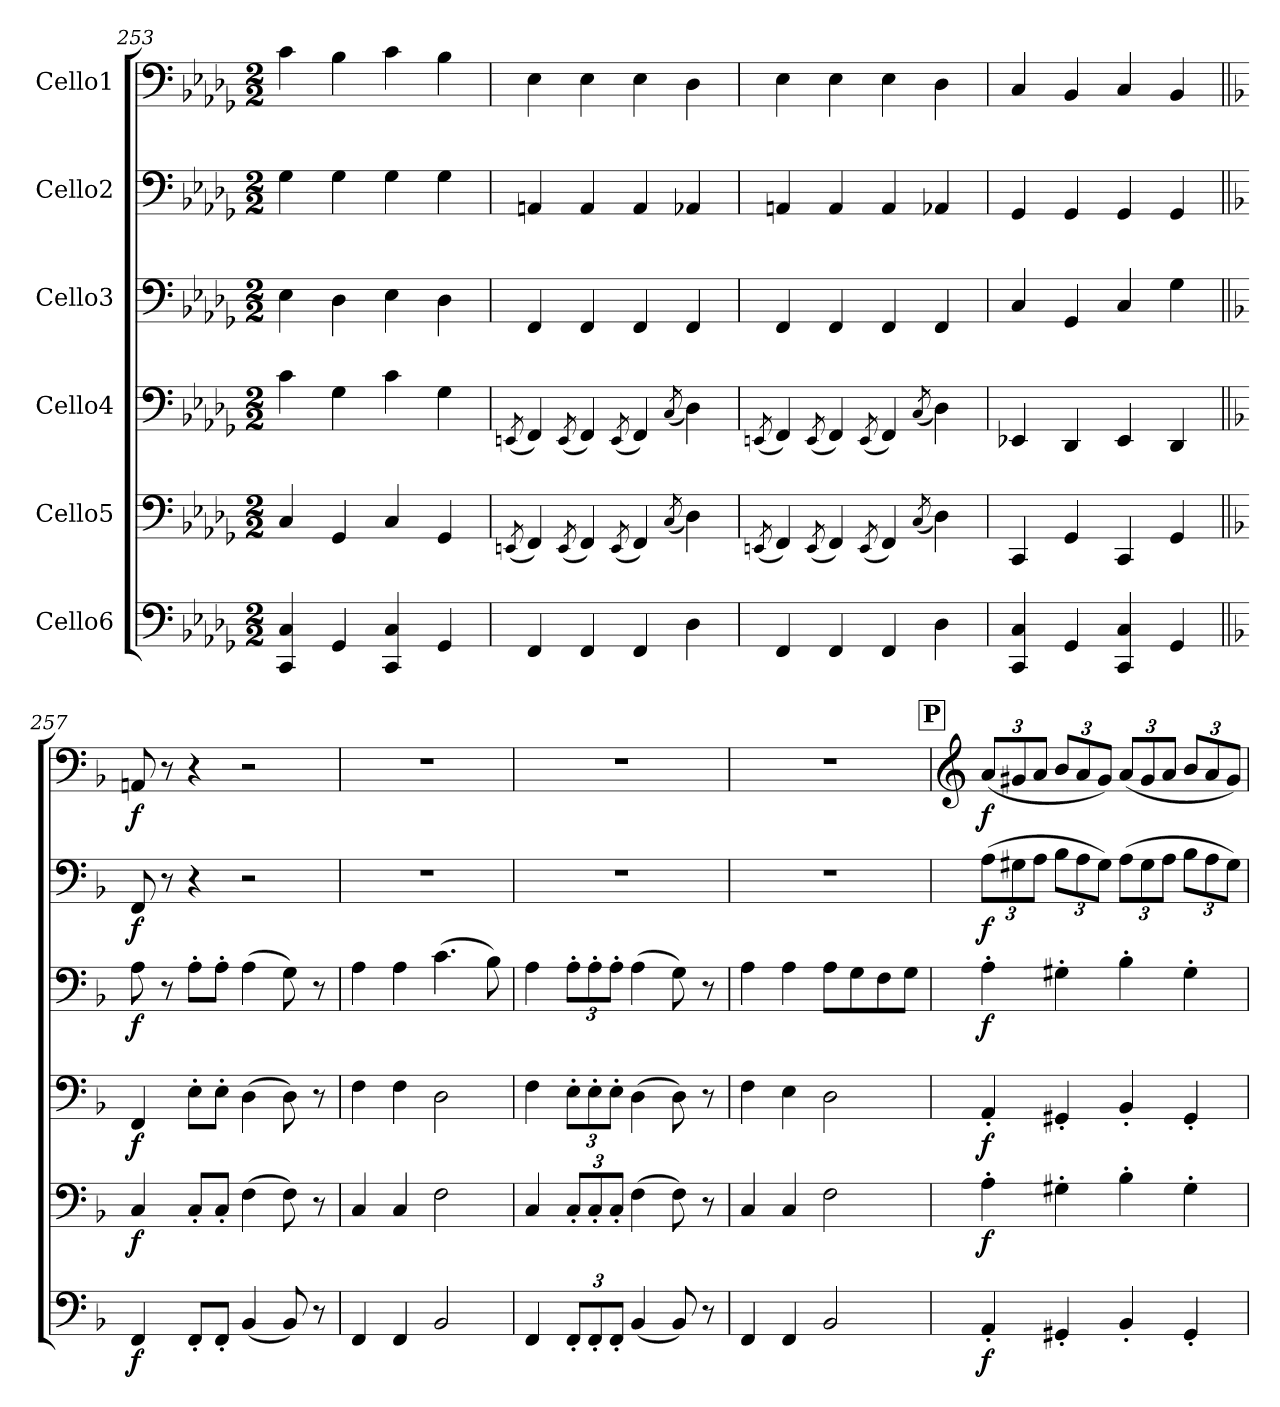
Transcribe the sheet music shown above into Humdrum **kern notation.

**kern	**dynam	**kern	**dynam	**kern	**dynam	**kern	**dynam	**kern	**dynam	**kern	**dynam
*part6	*part6	*part5	*part5	*part4	*part4	*part3	*part3	*part2	*part2	*part1	*part1
*staff6	*staff6	*staff5	*staff5	*staff4	*staff4	*staff3	*staff3	*staff2	*staff2	*staff1	*staff1
*I"Cello6	*	*I"Cello5	*	*I"Cello4	*	*I"Cello3	*	*I"Cello2	*	*I"Cello1	*
!!LO:PB:g=z
*clefF4	*	*clefF4	*	*clefF4	*	*clefF4	*	*clefF4	*	*clefF4	*
*k[b-e-a-d-g-]	*	*k[b-e-a-d-g-]	*	*k[b-e-a-d-g-]	*	*k[b-e-a-d-g-]	*	*k[b-e-a-d-g-]	*	*k[b-e-a-d-g-]	*
*D-:	*	*D-:	*	*D-:	*	*D-:	*	*D-:	*	*D-:	*
*M2/2	*	*M2/2	*	*M2/2	*	*M2/2	*	*M2/2	*	*M2/2	*
=253	=253	=253	=253	=253	=253	=253	=253	=253	=253	=253	=253
4CC/ 4C/	.	4C/	.	4c\	.	4E-\	.	4G-\	.	4c\	.
4GG-/	.	4GG-/	.	4G-\	.	4D-\	.	4G-\	.	4B-\	.
4CC/ 4C/	.	4C/	.	4c\	.	4E-\	.	4G-\	.	4c\	.
4GG-/	.	4GG-/	.	4G-\	.	4D-\	.	4G-\	.	4B-\	.
=254	=254	=254	=254	=254	=254	=254	=254	=254	=254	=254	=254
.	.	(8qEEn/	.	(8qEEn/	.	.	.	.	.	.	.
4FF/	.	4FF/)	.	4FF/)	.	4FF/	.	4AAn/	.	4E-\	.
.	.	(8qEE/	.	(8qEE/	.	.	.	.	.	.	.
4FF/	.	4FF/)	.	4FF/)	.	4FF/	.	4AA/	.	4E-\	.
.	.	(8qEE/	.	(8qEE/	.	.	.	.	.	.	.
4FF/	.	4FF/)	.	4FF/)	.	4FF/	.	4AA/	.	4E-\	.
.	.	(8qC/	.	(8qC/	.	.	.	.	.	.	.
4D-\	.	4D-\)	.	4D-\)	.	4FF/	.	4AA-X/	.	4D-\	.
=255	=255	=255	=255	=255	=255	=255	=255	=255	=255	=255	=255
.	.	(8qEEn/	.	(8qEEn/	.	.	.	.	.	.	.
4FF/	.	4FF/)	.	4FF/)	.	4FF/	.	4AAn/	.	4E-\	.
.	.	(8qEE/	.	(8qEE/	.	.	.	.	.	.	.
4FF/	.	4FF/)	.	4FF/)	.	4FF/	.	4AA/	.	4E-\	.
.	.	(8qEE/	.	(8qEE/	.	.	.	.	.	.	.
4FF/	.	4FF/)	.	4FF/)	.	4FF/	.	4AA/	.	4E-\	.
.	.	(8qC/	.	(8qC/	.	.	.	.	.	.	.
4D-\	.	4D-\)	.	4D-\)	.	4FF/	.	4AA-X/	.	4D-\	.
=256	=256	=256	=256	=256	=256	=256	=256	=256	=256	=256	=256
4CC/ 4C/	.	4CC/	.	4EE-X/	.	4C/	.	4GG-/	.	4C/	.
4GG-/	.	4GG-/	.	4DD-/	.	4GG-/	.	4GG-/	.	4BB-/	.
4CC/ 4C/	.	4CC/	.	4EE-/	.	4C/	.	4GG-/	.	4C/	.
4GG-/	.	4GG-/	.	4DD-/	.	4G-\	.	4GG-/	.	4BB-/	.
=257||	=257||	=257||	=257||	=257||	=257||	=257||	=257||	=257||	=257||	=257||	=257||
*k[b-]	*	*k[b-]	*	*k[b-]	*	*k[b-]	*	*k[b-]	*	*k[b-]	*
*F:	*	*F:	*	*F:	*	*F:	*	*F:	*	*F:	*
!	!LO:DY:b	!	!LO:DY:b	!	!LO:DY:b	!	!LO:DY:b	!	!LO:DY:b	!	!LO:DY:b
4FF/	f	4C/	f	4FF/	f	8A\	f	8FF/	f	8AAn/	f
.	.	.	.	.	.	8r	.	8r	.	8r	.
8FF'/L	.	8C'/L	.	8E'\L	.	8A'\L	.	4r	.	4r	.
8FF'/J	.	8C'/J	.	8E'\J	.	8A'\J	.	.	.	.	.
(4BB-/	.	(4F\	.	(4D\	.	(4A\	.	2r	.	2r	.
8BB-/)	.	8F\)	.	8D\)	.	8G\)	.	.	.	.	.
8r	.	8r	.	8r	.	8r	.	.	.	.	.
=258	=258	=258	=258	=258	=258	=258	=258	=258	=258	=258	=258
4FF/	.	4C/	.	4F\	.	4A\	.	1r	.	1r	.
4FF/	.	4C/	.	4F\	.	4A\	.	.	.	.	.
2BB-/	.	2F\	.	2D\	.	(4.c\	.	.	.	.	.
.	.	.	.	.	.	8B-\)	.	.	.	.	.
=259	=259	=259	=259	=259	=259	=259	=259	=259	=259	=259	=259
4FF/	.	4C/	.	4F\	.	4A\	.	1r	.	1r	.
*Xbrackettup	*	*Xbrackettup	*	*Xbrackettup	*	*Xbrackettup	*	*	*	*	*
12FF'/L	.	12C'/L	.	12E'\L	.	12A'\L	.	.	.	.	.
12FF'/	.	12C'/	.	12E'\	.	12A'\	.	.	.	.	.
12FF'/J	.	12C'/J	.	12E'\J	.	12A'\J	.	.	.	.	.
(4BB-/	.	(4F\	.	(4D\	.	(4A\	.	.	.	.	.
8BB-/)	.	8F\)	.	8D\)	.	8G\)	.	.	.	.	.
8r	.	8r	.	8r	.	8r	.	.	.	.	.
!!LO:LB:g=z
=260	=260	=260	=260	=260	=260	=260	=260	=260	=260	=260	=260
4FF/	.	4C/	.	4F\	.	4A\	.	1r	.	1r	.
4FF/	.	4C/	.	4E\	.	4A\	.	.	.	.	.
2BB-/	.	2F\	.	2D\	.	8A\L	.	.	.	.	.
.	.	.	.	.	.	8G\	.	.	.	.	.
.	.	.	.	.	.	8F\	.	.	.	.	.
.	.	.	.	.	.	8G\J	.	.	.	.	.
!!LO:REH:place=s1:a:B:fs=15.4267:t=P
=261	=261	=261	=261	=261	=261	=261	=261	=261	=261	=261	=261
*	*	*	*	*	*	*	*	*	*	*clefG2	*
*	*	*	*	*	*	*	*	*Xbrackettup	*	*Xbrackettup	*
!	!LO:DY:b	!	!LO:DY:b	!	!LO:DY:b	!	!LO:DY:b	!	!LO:DY:b	!	!LO:DY:b
4AA'/	f	4A'\	f	4AA'/	f	4A'\	f	(12A\L	f	(12a/L	f
.	.	.	.	.	.	.	.	12G#X\	.	12g#X/	.
.	.	.	.	.	.	.	.	12A\J	.	12a/J	.
4GG#X'/	.	4G#X'\	.	4GG#X'/	.	4G#X'\	.	12B-\L	.	12b-/L	.
.	.	.	.	.	.	.	.	12A\	.	12a/	.
.	.	.	.	.	.	.	.	12G#\J)	.	12g#/J)	.
4BB-'/	.	4B-'\	.	4BB-'/	.	4B-'\	.	(12A\L	.	(12a/L	.
.	.	.	.	.	.	.	.	12G#\	.	12g#/	.
.	.	.	.	.	.	.	.	12A\J	.	12a/J	.
4GG#'/	.	4G#'\	.	4GG#'/	.	4G#'\	.	12B-\L	.	12b-/L	.
.	.	.	.	.	.	.	.	12A\	.	12a/	.
.	.	.	.	.	.	.	.	12G#\J)	.	12g#/J)	.
=	=	=	=	=	=	=	=	=	=	=	=
*-	*-	*-	*-	*-	*-	*-	*-	*-	*-	*-	*-
